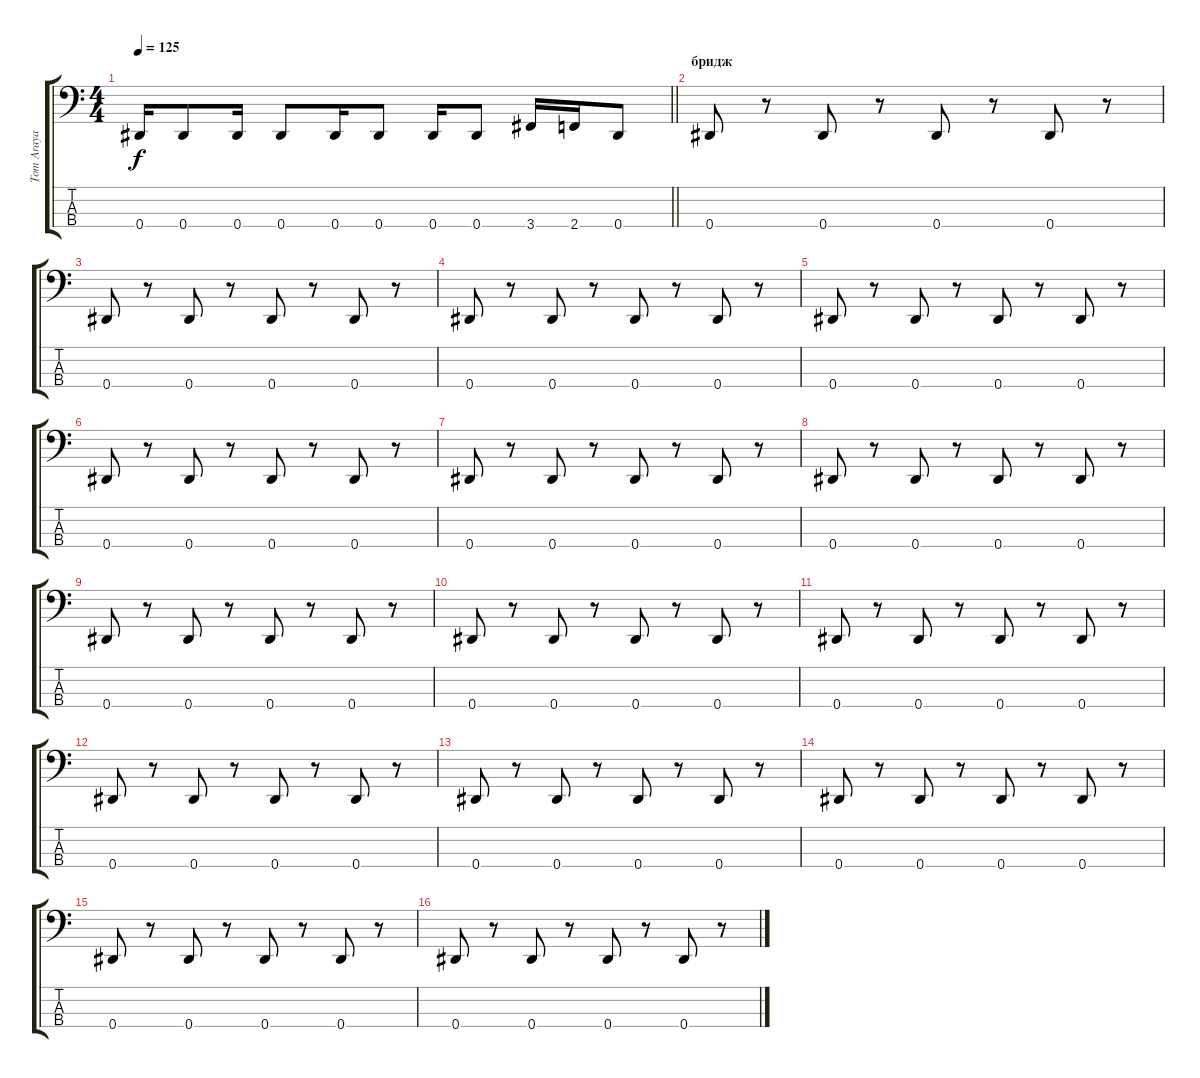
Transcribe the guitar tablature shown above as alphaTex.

\track ("Tom Araya" "Tom Araya") {instrument electricbassfinger}
\staff {score tabs}
\tuning (Gb2 Db2 Ab1 Eb1) {hide}
\ts (4 4)
\tempo 125
\clef f4
\barLineRight lightlight
\ks c
0.4.16{dy f} 0.4.8 0.4.16 0.4.8 0.4.16 0.4.8 0.4.16 0.4.8 3.4.16 2.4.16 0.4.8 |
\section ("" "бридж")
0.4.8 r.8 0.4.8 r.8 0.4.8 r.8 0.4.8 r.8 |
0.4.8 r.8 0.4.8 r.8 0.4.8 r.8 0.4.8 r.8 |
0.4.8 r.8 0.4.8 r.8 0.4.8 r.8 0.4.8 r.8 |
0.4.8 r.8 0.4.8 r.8 0.4.8 r.8 0.4.8 r.8 |
0.4.8 r.8 0.4.8 r.8 0.4.8 r.8 0.4.8 r.8 |
0.4.8 r.8 0.4.8 r.8 0.4.8 r.8 0.4.8 r.8 |
0.4.8 r.8 0.4.8 r.8 0.4.8 r.8 0.4.8 r.8 |
0.4.8 r.8 0.4.8 r.8 0.4.8 r.8 0.4.8 r.8 |
0.4.8 r.8 0.4.8 r.8 0.4.8 r.8 0.4.8 r.8 |
0.4.8 r.8 0.4.8 r.8 0.4.8 r.8 0.4.8 r.8 |
0.4.8 r.8 0.4.8 r.8 0.4.8 r.8 0.4.8 r.8 |
0.4.8 r.8 0.4.8 r.8 0.4.8 r.8 0.4.8 r.8 |
0.4.8 r.8 0.4.8 r.8 0.4.8 r.8 0.4.8 r.8 |
0.4.8 r.8 0.4.8 r.8 0.4.8 r.8 0.4.8 r.8 |
0.4.8 r.8 0.4.8 r.8 0.4.8 r.8 0.4.8 r.8
